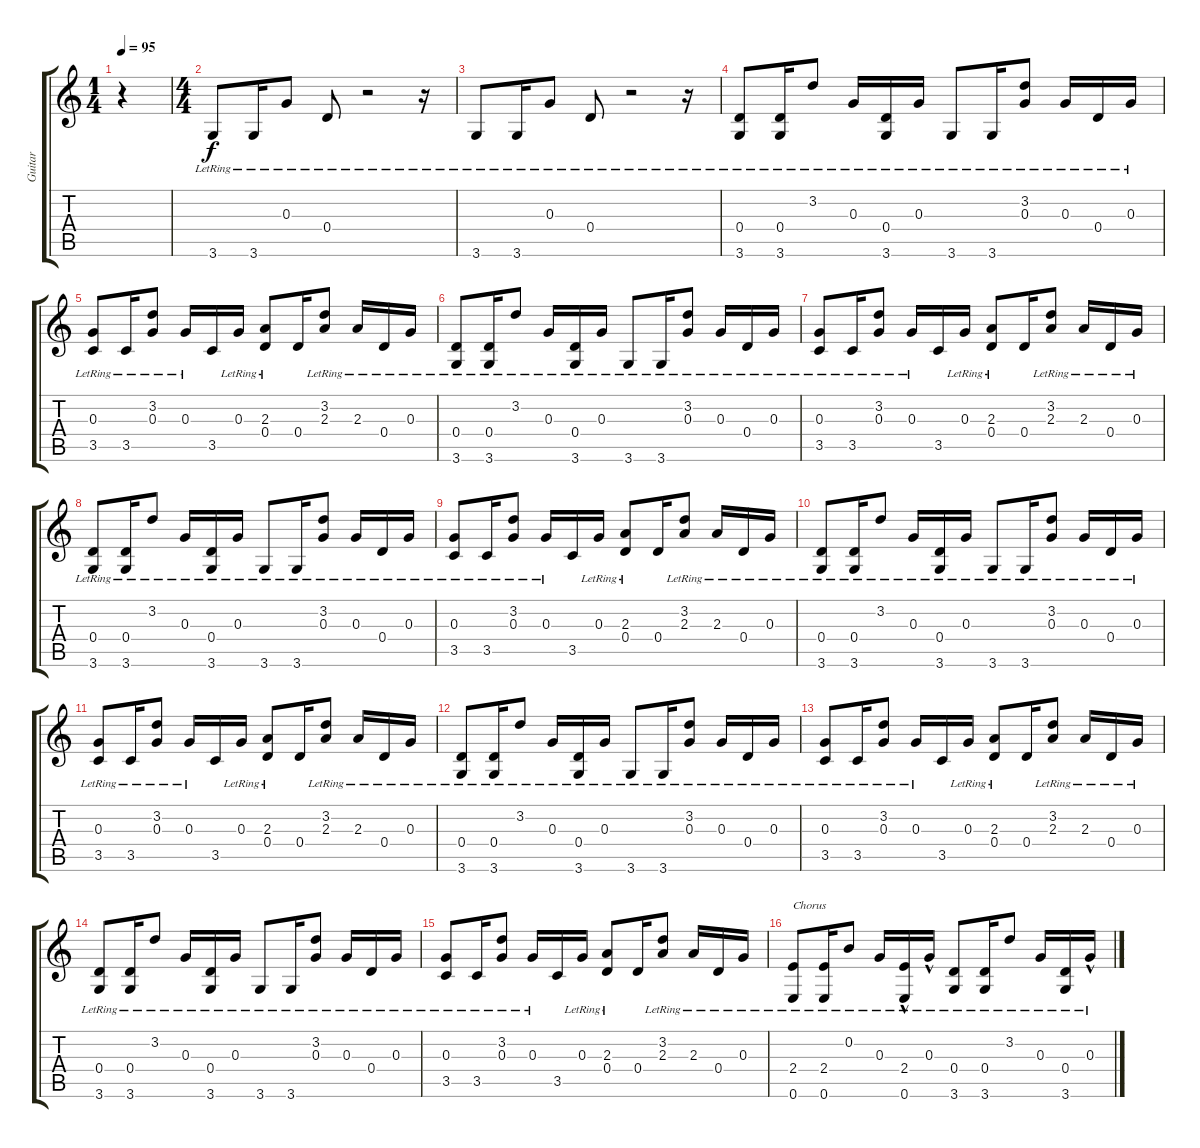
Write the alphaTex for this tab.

\track ("Guitar" "Guitar") {instrument acousticguitarsteel}
\staff {score tabs}
\tuning (E4 B3 G3 D3 A2 E2) {hide}
\ts (1 4)
\tempo 95
\clef g2
\ks c
r.4{dy f instrument acousticguitarsteel} |
\ts (4 4)
3.6{lr}.8 3.6{lr}.16 0.3{lr}.8 0.4{lr}.8 r.2 r.16 |
3.6{lr}.8 3.6{lr}.16 0.3{lr}.8 0.4{lr}.8 r.2 r.16 |
(0.4 3.6{lr}).8 (0.4 3.6{lr}).16 3.2{lr}.8 0.3{lr}.16 (0.4{lr} 3.6).16 0.3{lr}.16 3.6{lr}.8 3.6{lr}.16 (3.2{lr} 0.3).8 0.3{lr}.16 0.4{lr}.16 0.3{lr}.16 |
(0.3 3.5{lr}).8 3.5{lr}.16 (3.2{lr} 0.3).8 0.3{lr}.16 3.5.16 0.3{lr}.16 (2.3{lr} 0.4{lr}).8 0.4.16 (3.2{lr} 2.3).8 2.3{lr}.16 0.4{lr}.16 0.3{lr}.16 |
(0.4 3.6{lr}).8 (0.4 3.6{lr}).16 3.2{lr}.8 0.3{lr}.16 (0.4{lr} 3.6).16 0.3{lr}.16 3.6{lr}.8 3.6{lr}.16 (3.2{lr} 0.3).8 0.3{lr}.16 0.4{lr}.16 0.3{lr}.16 |
(0.3 3.5{lr}).8 3.5{lr}.16 (3.2{lr} 0.3).8 0.3{lr}.16 3.5.16 0.3{lr}.16 (2.3{lr} 0.4{lr}).8 0.4.16 (3.2{lr} 2.3).8 2.3{lr}.16 0.4{lr}.16 0.3{lr}.16 |
(0.4 3.6{lr}).8 (0.4 3.6{lr}).16 3.2{lr}.8 0.3{lr}.16 (0.4{lr} 3.6).16 0.3{lr}.16 3.6{lr}.8 3.6{lr}.16 (3.2{lr} 0.3).8 0.3{lr}.16 0.4{lr}.16 0.3{lr}.16 |
(0.3 3.5{lr}).8 3.5{lr}.16 (3.2{lr} 0.3).8 0.3{lr}.16 3.5.16 0.3{lr}.16 (2.3{lr} 0.4{lr}).8 0.4.16 (3.2{lr} 2.3).8 2.3{lr}.16 0.4{lr}.16 0.3{lr}.16 |
(0.4 3.6{lr}).8 (0.4 3.6{lr}).16 3.2{lr}.8 0.3{lr}.16 (0.4{lr} 3.6).16 0.3{lr}.16 3.6{lr}.8 3.6{lr}.16 (3.2{lr} 0.3).8 0.3{lr}.16 0.4{lr}.16 0.3{lr}.16 |
(0.3 3.5{lr}).8 3.5{lr}.16 (3.2{lr} 0.3).8 0.3{lr}.16 3.5.16 0.3{lr}.16 (2.3{lr} 0.4{lr}).8 0.4.16 (3.2{lr} 2.3).8 2.3{lr}.16 0.4{lr}.16 0.3{lr}.16 |
(0.4 3.6{lr}).8 (0.4 3.6{lr}).16 3.2{lr}.8 0.3{lr}.16 (0.4{lr} 3.6).16 0.3{lr}.16 3.6{lr}.8 3.6{lr}.16 (3.2{lr} 0.3).8 0.3{lr}.16 0.4{lr}.16 0.3{lr}.16 |
(0.3 3.5{lr}).8 3.5{lr}.16 (3.2{lr} 0.3).8 0.3{lr}.16 3.5.16 0.3{lr}.16 (2.3{lr} 0.4{lr}).8 0.4.16 (3.2{lr} 2.3).8 2.3{lr}.16 0.4{lr}.16 0.3{lr}.16 |
(0.4 3.6{lr}).8 (0.4 3.6{lr}).16 3.2{lr}.8 0.3{lr}.16 (0.4{lr} 3.6).16 0.3{lr}.16 3.6{lr}.8 3.6{lr}.16 (3.2{lr} 0.3).8 0.3{lr}.16 0.4{lr}.16 0.3{lr}.16 |
(0.3 3.5{lr}).8 3.5{lr}.16 (3.2{lr} 0.3).8 0.3{lr}.16 3.5.16 0.3{lr}.16 (2.3{lr} 0.4{lr}).8 0.4.16 (3.2{lr} 2.3).8 2.3{lr}.16 0.4{lr}.16 0.3{lr}.16 |
(2.4 0.6{lr}).8{txt "Chorus"} (2.4 0.6{lr}).16 0.2{lr}.8 0.3{lr}.16 (2.4{hac lr} 0.6).16 0.3{hac lr}.16 (0.4 3.6{lr}).8 (0.4 3.6{lr}).16 3.2{lr}.8 0.3{lr}.16 (0.4{lr} 3.6).16 0.3{hac lr}.16
